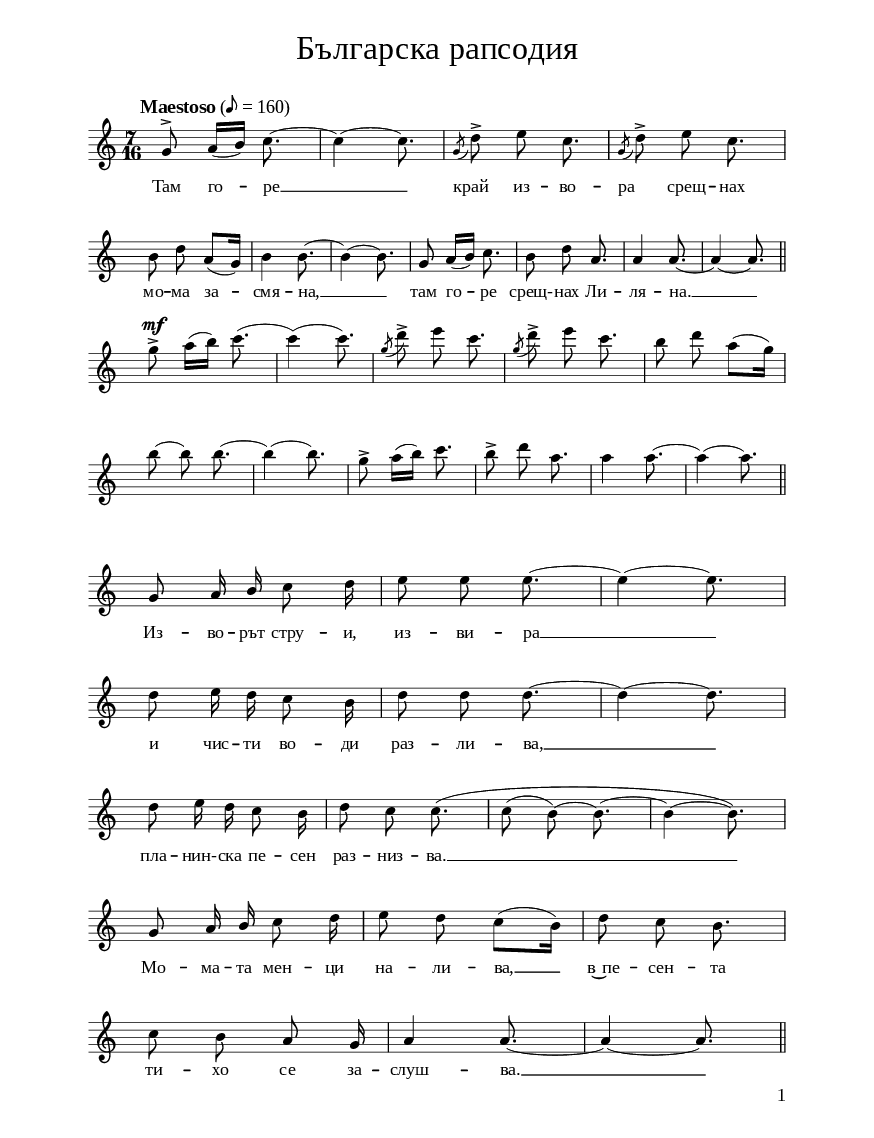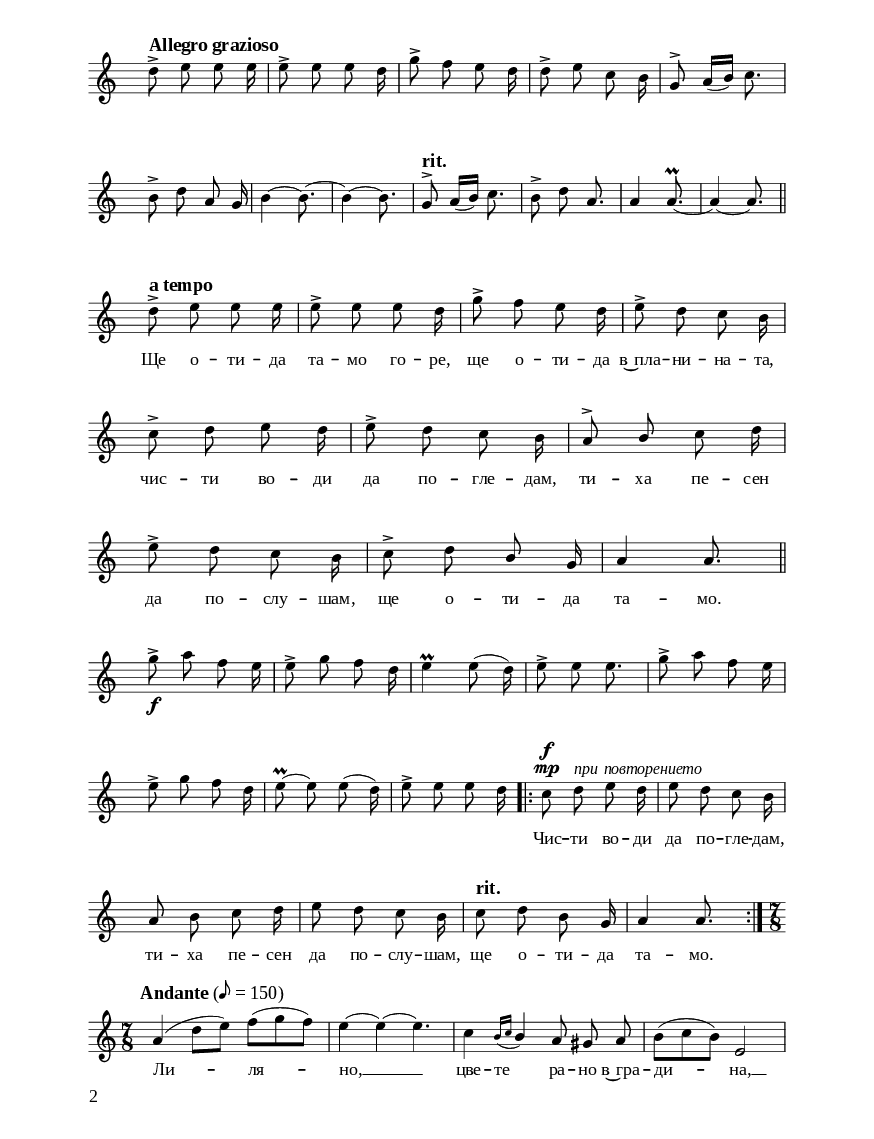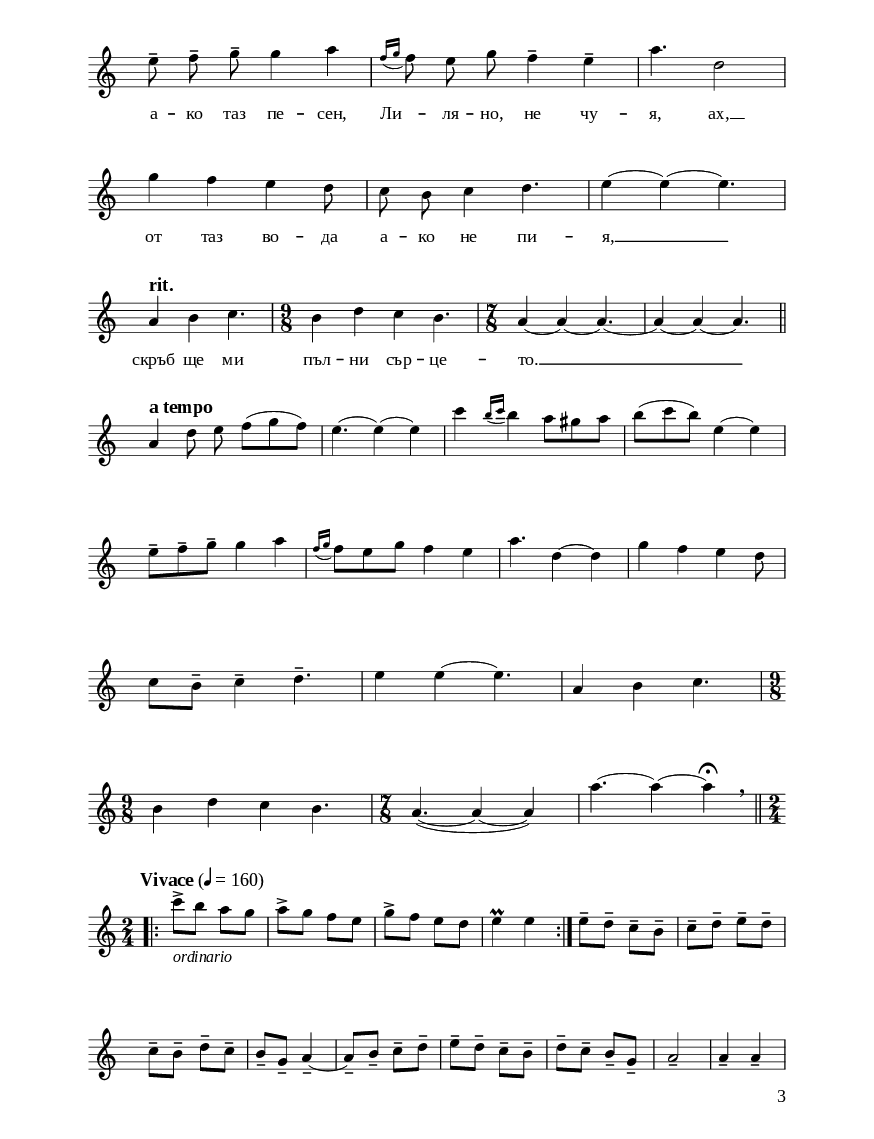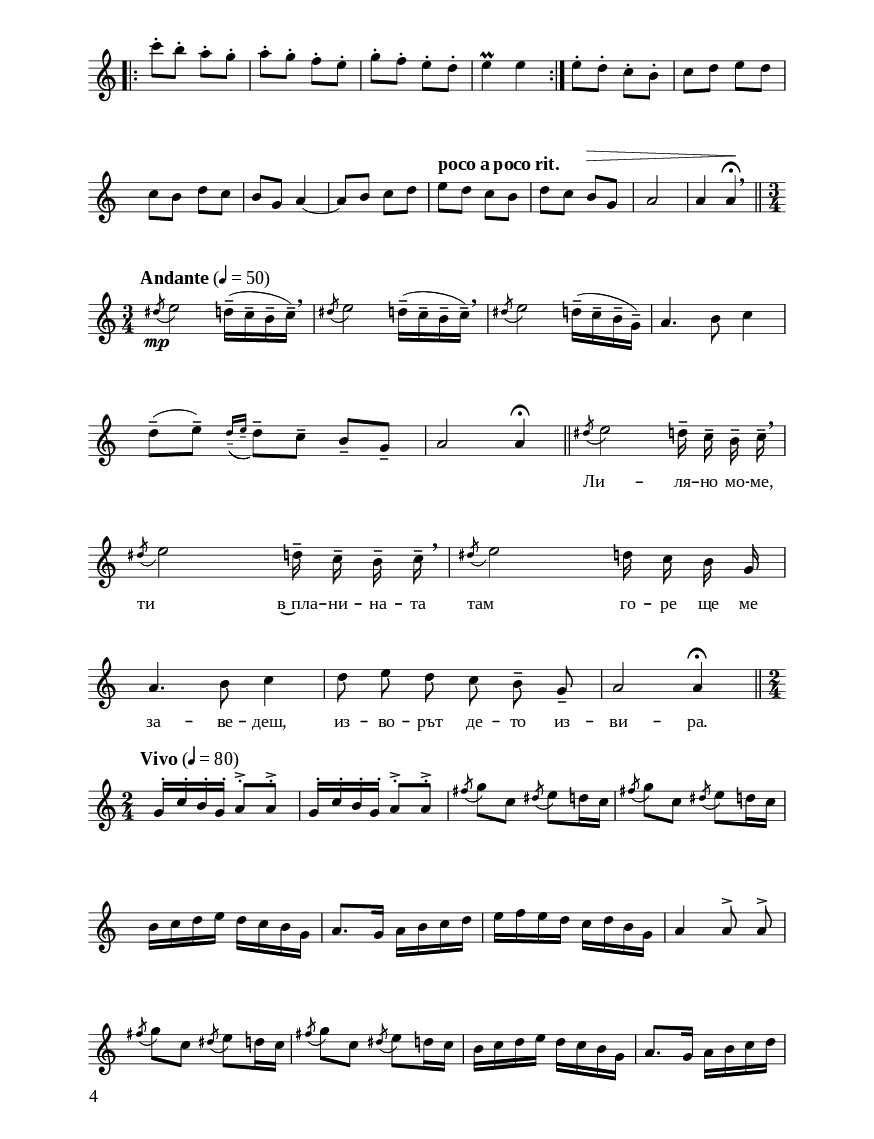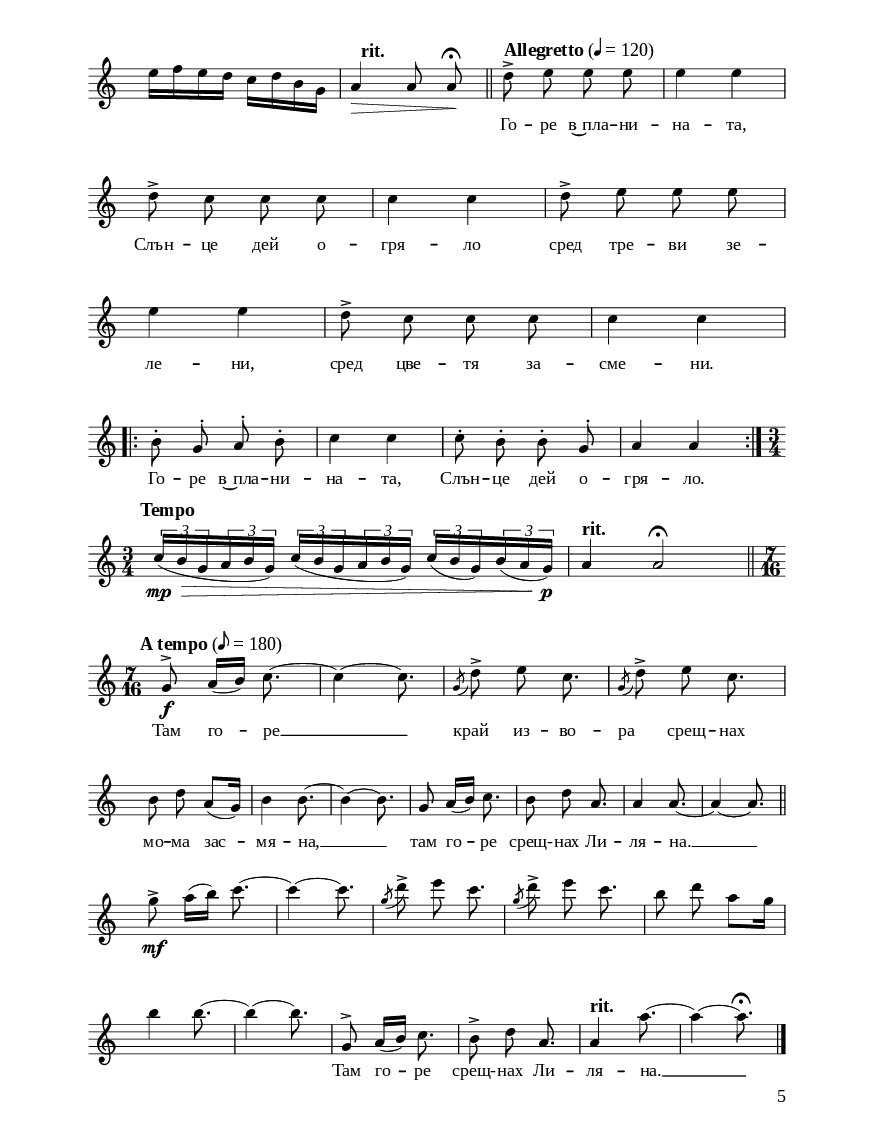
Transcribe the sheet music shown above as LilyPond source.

\version "2.24.2"

\include "include/globals.ily"

\bookpart {
  \label #'ref146
  \tocItem \markup "Българска рапсодия"
  \include "include/bookpart-paper.ily"
  \score {
    \include "include/score-layout.ily"

    \new Voice \relative c' {
      \clef treble
      \key c \major
      \time 7/16
      \tempoFunc "Maestoso" 8 "160"
      \autoBeamOff
      g'8^\accent a16([b]) c8. ~ | \noBreak
      c4 ~ c8. | \noBreak
      \acciaccatura {g8} d'^\accent e c8. | \noBreak
      \acciaccatura {g8} d'^\accent e c8. | \break
      b8 d a([g16]) | \noBreak

      b4 b8. ~| b4 ~ b8. | \noBreak
      g8 a16([b]) c8. | \noBreak
      b8 d a8. | \noBreak
      a4 a8. ~ | a4 ~ a8. | \bar "||" \break

      g'8\accent^\mf  a16[(b)] c8.( | \noBreak
      c4)(c8.) | \noBreak
      \acciaccatura {g8} d'8\accent e c8. | \noBreak
      \acciaccatura {g8} d'8\accent e c8. | \noBreak
      b8 d a([g16]) | \break
      b8 ~ b8 b8. ~ | \noBreak
      b4 ~ b8. | \noBreak
      g8 \accent a16 ([b]) c8. | \noBreak
      b8\accent d a8. | \noBreak
      a4 a8. ~ | \noBreak
      a4 ~ a8. | \bar "||" \break

      g,8 a16 \stemUp b \stemNeutral c8 d16 | \noBreak
      e8 e e8. ~ | \noBreak
      e4 ~ e8. | \break
      d8 e16 d16 c8 b16 | \noBreak
      d8 d d8. ~ | \noBreak

      d4 ~ d8. | \break

      d8 e16 d16 c8 b16 | \noBreak
      d8 c8  c8. \( |\noBreak
      c8( b) ~ b8. ~ | \noBreak
      b4 ~ b8. \) | \break
      g8 a16 \stemUp b \stemNeutral c8 d16 | \noBreak
      e8 d c8([b16]) | \noBreak

      d8 c b8. | \break
      c8 b a g16 | \noBreak
      a4 a8. ~| \noBreak
      a4 ~ a8. | \bar "||" \break
      \tempo "Allegro grazioso" d8^\accent e e e16 | \noBreak
      e8^\accent e e d16 | \noBreak

      g8^\accent f e d16 | \noBreak
      d8^\accent e c b16 | \noBreak
      g8^\accent a16([b]) c8. | \break
      b8^\accent d a g16 | \noBreak
      b4~ b8. ~ | \noBreak
      b4 ~ b8. | \noBreak
      \tempo "rit." g8^\accent a16([b]) c8. | \noBreak

      b8^\accent d a8. | \noBreak
      a4 a8.\prall ~ | \noBreak
      a4 ~ a8. | \bar "||" \break
      \tempo "a tempo" d8\accent e e e16 | \noBreak
      e8\accent e e d16 | \noBreak
      g8\accent f e d16 | \noBreak

      e8\accent d c b16 | \break
      c8\accent d e d16 | \noBreak
      e8\accent d c b16 | \noBreak
      a8^\accent \stemUp b \stemNeutral c d16 | \break

      e8\accent d c b16 | \noBreak
      c8\accent d \stemUp b \stemNeutral g16 | \noBreak
      a4 a8. | \bar "||"  \break
      g'8\f^\accent a f e16 | \noBreak
      e8^\accent g f d16 | \noBreak

      e4 \prall e8 (d16) | \noBreak
      e8^\accent e e8. | \noBreak
      g8^\accent a f e16 | \break
      e8^\accent g f d16 | \noBreak
      e8\prall~ e8 e8 (d16) | \noBreak
      e8^\accent e e d16  |  \noBreak

      \bar ".|:"
      c8 ^\markup{ \dynamic f } ^\mp d^\markup{\italic{при повторението} } e d16 | \noBreak
      e8 d c b16 | \break
      a8 b c d16 | \noBreak
      e8 d c b16 | \noBreak
      \tempo "rit." c8 d b g16 | \noBreak
      a4 a8. | \break \bar ":|."

      \time 7/8  \tempoFunc "Andante" 8 "150" a4 (d8[e]) f8([ g f]) | e4 ~ e4 ~ e4. | \noBreak

      c4 \acciaccatura{ b16[c] } \stemUp b4 \stemNeutral a8 gis a8 |  b8([c b])  e,2 | \break

      e'8\tenuto f\tenuto g\tenuto  g4 a4 |  \noBreak

      \acciaccatura {f16[g]}  f8 e g  f4\tenuto e4\tenuto | \noBreak
      a4. d,2 | \break
      g4 f e d8 | c b c4 d4. | e4 ~ e4 ~ e4. | \break

      \tempo "rit." a,4 b c4. | \time 9/8 b4 d c b4. | \noBreak
      \time 7/8
      a4 ~ a4 ~ a4. ~ | a4 ~ a4 ~ a4. | \bar "||"  \break
      \tempo "a tempo" a4  d8 e  f([ g f]) | e4. ~ e4 ~ e4 |  \noBreak

      c'4 \acciaccatura{ b16[c] } b4 a8 [gis  a] | b8 ( [c8 b]) e,4 ~ e4 | \break


      e8\tenuto[f\tenuto g\tenuto] g4 a4 | \noBreak
      \acciaccatura { f16[g] } f8[e g] f4 e | \noBreak

      a4. d,4 ~ d4 | \noBreak
      g4 f e d8 | \break

      c [b\tenuto] c4\tenuto d4.\tenuto| e4 e4 ~ e4. | \noBreak
      a,4 b c4. | \time 9/8 b4 d c b4. | \noBreak
      \time 7/8 a4.~ ( a4 ~ a4) | a'4. ~ a4 ~ a4 \fermata \breathe | \bar "|" \time 2/4 \break    \bar ".|:-||"

      \tempoFunc "Vivace" 4 "160"  c8_\markup{ \italic {ordinario} }\accent[b] a[g] | \noBreak
      a\accent[g] f[e] | \noBreak
      g\accent[f] e[d] | \noBreak
      e4\prall e | \noBreak \bar ":|."

      e8\tenuto[d]\tenuto c\tenuto[b]\tenuto | \noBreak
      c\tenuto[d]\tenuto e\tenuto[d]\tenuto | \break

      c\tenuto[b]\tenuto d\tenuto[c]\tenuto | \noBreak
      b\tenuto[g]\tenuto a4\tenuto~ | \noBreak
      a8\tenuto[b]\tenuto c\tenuto[d]\tenuto | \noBreak
      e\tenuto[d]\tenuto c\tenuto[b]\tenuto | \noBreak
      d\tenuto[c]\tenuto b\tenuto[g]\tenuto | \noBreak
      a2\tenuto | \noBreak
      a4\tenuto a\tenuto | \break \bar ".|:-|"


      c'8\staccato[b]\staccato a\staccato[g]\staccato | \noBreak
      a\staccato[g]\staccato f\staccato[e]\staccato | \noBreak
      g\staccato[f]\staccato e\staccato[d]\staccato | \noBreak
      e4\prall e | \noBreak  \bar ":|."

      e8\staccato[d]\staccato c\staccato[b]\staccato | \noBreak
      c[d] e[d] | \break

      c[b] d[c] | \noBreak
      b[g] a4~ | \noBreak
      a8[b] c[d] | \noBreak
      \tempo "poco a poco rit." e [d] c[b] | \noBreak
      d [c]  b^\>[g]  | \noBreak
      a2 | \noBreak
      a4 a \! \fermata \breathe | \bar "||" \time 3/4 \break

      \tempoFunc "Andante" 4 "50" \acciaccatura { dis8\mp } e2 d16\tenuto([c\tenuto b\tenuto c\tenuto]) \breathe | \noBreak
      \acciaccatura { dis8 } e2 d16\tenuto([c\tenuto  b\tenuto  c\tenuto]) \breathe | \noBreak
      \acciaccatura { dis8 } e2 d16\tenuto([c\tenuto b\tenuto g\tenuto]) | \noBreak
      a4. b8 c4 \break

      d8\tenuto([e\tenuto]) \acciaccatura { d16\tenuto([e\tenuto] } d8\tenuto)[c\tenuto] b\tenuto [g\tenuto] | \noBreak
      a2 a4 \fermata \bar "||" \noBreak
      \acciaccatura { dis8 } e2 d16\tenuto c\tenuto b\tenuto c\tenuto \breathe | \break
      \acciaccatura { dis8 } e2 d16\tenuto c\tenuto b\tenuto c\tenuto  \breathe | \noBreak

      \acciaccatura { dis8 } e2 d16 c b g | \break
      a4. b8 c4 | \noBreak
      d8 e d c b\tenuto g\tenuto | \noBreak
      a2 a4 \fermata | \noBreak \bar "||" \time 2/4 \break

      \tempoFunc "Vivo" 4 "80" g16^\staccato[c^\staccato b^\staccato g^\staccato] a8^\staccato ^\accent[a^\staccato ^\accent] | \noBreak
      g16^\staccato[c^\staccato b^\staccato g^\staccato] a8^\staccato^\accent[a^\staccato^\accent] | \noBreak
      \acciaccatura { fis'8 } g[c,] \acciaccatura { dis } e[d16 c] | \noBreak
      \acciaccatura { fis8 } g[c,] \acciaccatura { dis } e[d16 c] | \break

      b16[c d e] d[c b g] | \noBreak
      a8.[g16] a[b c d] | \noBreak
      e[f e d] c[d b g] | \noBreak
      a4 a8^\accent a^\accent \break

      \acciaccatura { fis'8 } g[c,] \acciaccatura { dis } e[d16 c] | \noBreak
      \acciaccatura { fis8 } g[c,] \acciaccatura { dis } e[d16 c] | \noBreak
      b[c d e] d[c b g] | \noBreak
      a8.[g16] a[b c d] | \break

      e[f e d] c[d b g] | \noBreak
      \tempo "  rit." a4\>  a8 a \!  \fermata | \bar "||" \noBreak
      \tempoFunc "Allegretto" 4 "120" d^\accent e e e | \noBreak
      e4 e | \break
      d8^\accent c c c | \noBreak

      c4 c | \noBreak
      d8^\accent e e e | \break
      e4 e | \noBreak
      d8^\accent c c c | \noBreak
      c4 c | \break \bar ".|:-|"
      b8^\staccato g^\staccato a^\staccato b^\staccato | \noBreak
      c4 c | \noBreak
      c8^\staccato b^\staccato b^\staccato g^\staccato | \noBreak
      a4 a |
      \time 3/4 \break \bar ":|."

      \override TupletBracket.positions = #'(3 . 3)
      \tempo "Tempo"
      \tuplet 3/2 8 { c16\>\mp([b g a b g]) c16([b g a b g]) c16([b g) b(a g\!\p])  } | \noBreak
      \tempo"rit." a4 a2 \fermata | \bar "||" \time 7/16 \break

      \tempoFunc "A tempo" 8 "180" g8\f^\accent a16([b]) c8.~ | \noBreak
      c4~ c8. | \noBreak
      \acciaccatura { g8 } d'^\accent e c8. | \noBreak
      \acciaccatura { g8 } d'^\accent e c8. | \break
      b8 d a([g16]) | \noBreak
      b4 b8. ~ | b4 ~ b8. |\noBreak
      g8 a16([b]) c8. | \noBreak
      b8 d a8. | \noBreak
      a4 a8. ~ | a4 ~ a8. \bar "||" \break
      g'8\mf\accent a16([b]) c8.~ | \noBreak
      c4~ c8. | \noBreak
      \acciaccatura { g8 } d'8\accent e c8. | \noBreak

      \acciaccatura { g8 } d'8\accent e c8. | \noBreak
      b8 d a[g16]| \break
      b4 b8. ~ | b4 ~ b8. | \noBreak
      g,8^\accent a16([b]) c8. | \noBreak
      b8^\accent d a8. \tempo "rit." | \noBreak
      a4 a'8. ~ | \noBreak
      a4 ~ a8. \fermata | \bar "|."
    }

    \addlyrics {
      Там го -- ре __ край из -- во -- ра срещ -- нах мо -- ма за --
      смя -- на, __ там го -- ре "срещ-" -- нах Ли -- ля -- на. __ ""
      \repeat unfold 21 { \skip 1 }
      Из -- во -- рът стру -- и, из -- ви -- ра __ и чис -- ти во -- ди раз -- ли -- ва, __
      пла -- "нин-" -- ска пе -- сен раз -- низ -- ва. __
      \repeat unfold 1 { \skip 1 }
      Mо -- ма -- та мен -- ци на -- ли -- ва, __
      в~пе -- сен -- та ти -- хо се за -- слуш -- ва. __ ""
      \repeat unfold 31 { \skip 1  }
      Ще о -- ти -- да та -- мо го -- ре, ще о -- ти -- да
      в~пла -- ни -- на -- та, чис -- ти во -- ди да по -- гле -- дам, ти -- ха пе -- сен
      да по -- слу -- шам, ще о -- ти -- да та -- мо.
      \repeat unfold 27 { \skip 2 }
      Чис -- ти во -- ди да по -- гле -- дам, ти -- ха пе -- сен да по -- слу -- шам,
      ще о -- ти -- да та -- мо. Ли -- ля -- но, __
      цве -- те ра -- но в~гра -- ди -- на, __ а -- ко таз пе -- сен,
      Ли -- ля -- но, не чу -- я, ах, __ от таз во -- да а -- ко не пи -- я, __
      скръб ще ми пъл -- ни сър -- це -- то. __ ""
      \repeat unfold 97 { \skip 1 }
      Ли -- ля -- но мо -- ме, ти в~пла -- ни -- на -- та
      там го -- ре ще ме за -- ве -- деш, из -- во -- рът де -- то из -- ви -- ра.
      \repeat unfold 30 { \skip 1 }
      Го -- ре в~пла -- ни -- на -- та, Слън -- це дей о --
      гря -- ло сред тре -- ви зе -- ле -- ни, сред цве -- тя за -- сме -- ни.
      Го -- ре в~пла -- ни -- на -- та, Слън -- це дей о -- гря -- ло.
      \repeat unfold 5 { \skip 1 }
      Там го -- ре __ край из -- во -- ра срещ -- нах мо -- ма зас -- мя -- на, __
      там го -- ре "срещ-" -- нах Ли -- ля -- на. __ ""
      \repeat unfold 13 { \skip 1 }
      Там го -- ре "срещ-" -- нах Ли -- ля -- на. __ ""
    }

    \header {
      title = \titleFunc "Българска рапсодия" "Bălgarska rapsodija"
    }

    \midi{}

  } % score
  

} % bookpart
